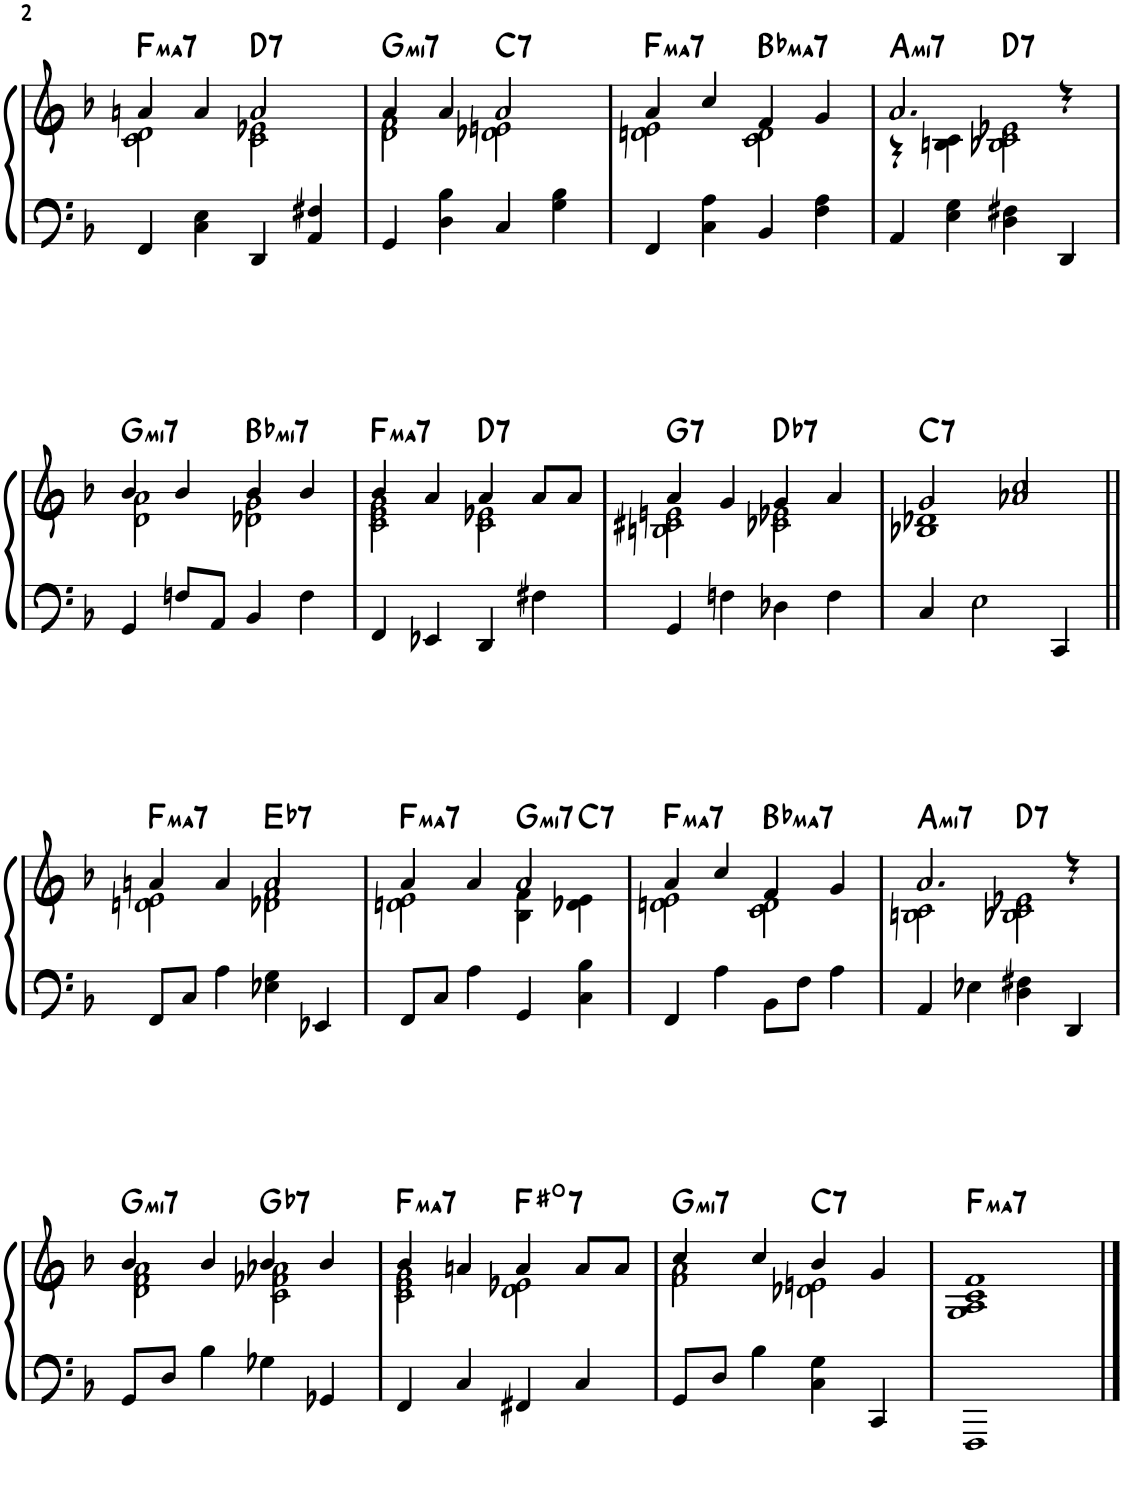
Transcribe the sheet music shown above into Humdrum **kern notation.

**kern	**kern	**harte
*part1	*part1	*part1
*staff2	*staff1	*
*I"Piano	*	*
*I'Pno.	*	*
!!LO:PB:g=z
*clefF4	*clefG2	*
*k[b-]	*k[b-]	*
*M4/4	*M4/4	*
=17	=17	=17
*	*^	*
!	!	!	!LO:H:kt=ma7
4FF/	4an/	2c\ 2d\	F:maj7
4C\ 4E\	4a/	.	.
!	!	!	!LO:H:kt=7
4DD/	2a/	2c\ 2e-X\	D:7
4AA/ 4F#X/	.	.	.
=18	=18	=18	=18
!	!	!	!LO:H:kt=mi7
4GG/	4a/	2d\ 2f\	G:min7
4D\ 4B-\	4a/	.	.
!	!	!	!LO:H:kt=7
4C/	2a/	2d-X\ 2en\	C:7
4G\ 4B-\	.	.	.
=19	=19	=19	=19
!	!	!	!LO:H:kt=ma7
4FF/	4a/	2dn\ 2e\	F:maj7
4C\ 4A\	4cc/	.	.
!	!	!	!LO:H:kt=ma7
4BB-/	4f/	2c\ 2d\	Bb:maj7
4F\ 4A\	4g/	.	.
=20	=20	=20	=20
!	!	!	!LO:H:kt=mi7
4AA/	2.a/	4r	A:min7
4E\ 4G\	.	4Bn\ 4c\	.
!	!	!	!LO:H:kt=7
4D\ 4F#X\	.	2B-X\ 2c\ 2e-X\	D:7
4DD/	4r	.	.
!!LO:LB:g=z	!!
=21	=21	=21	=21
!	!	!	!LO:H:kt=mi7
4GG/	4b-/	2d\ 2a\	G:min7
8Fn/L	4b-/	.	.
8AA/J	.	.	.
!	!	!	!LO:H:kt=mi7
4BB-/	4b-/	2d-X\ 2g\	Bb:min7
4F\	4b-/	.	.
=22	=22	=22	=22
!	!	!	!LO:H:kt=ma7
4FF/	4b-/	2c\ 2e\ 2g\	F:maj7
4EE-X/	4a/	.	.
!	!	!	!LO:H:kt=7
4DD/	4a/	2c\ 2e-X\	D:7
4F#X\	8a/L	.	.
.	8a/J	.	.
=23	=23	=23	=23
!	!	!	!LO:H:kt=7
4GG/	4a/	2Bn\ 2c#X\ 2en\	G:7
4Fn\	4g/	.	.
!	!	!	!LO:H:kt=7
4D-X\	4g/	2c-X\ 2e-X\	Db:7
4F\	4a/	.	.
=24	=24	=24	=24
!	!	!	!LO:H:kt=7
4C/	2g/	1B-X 1d-X	C:7
2E\	.	.	.
.	2a-X/ 2cc/	.	.
4CC/	.	.	.
!!LO:LB:g=z	!!
=25||	=25||	=25||	=25||
!	!	!	!LO:H:kt=ma7
8FF/L	4an/	2dn\ 2e\	F:maj7
8C/J	.	.	.
4A\	4a/	.	.
!	!	!	!LO:H:kt=7
4E-X\ 4G\	2a/	2d-X\ 2f\	Eb:7
4EE-X/	.	.	.
=26	=26	=26	=26
!	!	!	!LO:H:kt=ma7
8FF/L	4a/	2dn\ 2e\	F:maj7
8C/J	.	.	.
4A\	4a/	.	.
!	!	!	!LO:H:kt=mi7
4GG/	2a/	4B-\ 4f\	G:min7
!	!	!	!LO:H:kt=7
4C\ 4B-\	.	4d-X\ 4e\	C:7
=27	=27	=27	=27
!	!	!	!LO:H:kt=ma7
4FF/	4a/	2dn\ 2e\	F:maj7
4A\	4cc/	.	.
!	!	!	!LO:H:kt=ma7
8BB-\L	4f/	2c\ 2d\	Bb:maj7
8F\J	.	.	.
4A\	4g/	.	.
=28	=28	=28	=28
!	!	!	!LO:H:kt=mi7
4AA/	2.a/	2Bn\ 2c\	A:min7
4E-X\	.	.	.
!	!	!	!LO:H:kt=7
4D\ 4F#X\	.	2B-X\ 2c\ 2e-X\	D:7
4DD/	4r	.	.
!!LO:LB:g=z	!!
=29	=29	=29	=29
!	!	!	!LO:H:kt=mi7
8GG/L	4b-/	2d\ 2f\ 2a\	G:min7
8D/J	.	.	.
4B-\	4b-/	.	.
!	!	!	!LO:H:kt=7
4G-X\	4b-/	2c\ 2f-X\ 2a-X\	Gb:7
4GG-X/	4b-/	.	.
=30	=30	=30	=30
!	!	!	!LO:H:kt=ma7
4FF/	4b-/	2c\ 2e\ 2g\	F:maj7
4C/	4an/	.	.
!	!	!	!LO:H:kt=7
4FF#X/	4a/	2d\ 2e-X\	F#:dim7
4C/	8a/L	.	.
.	8a/J	.	.
=31	=31	=31	=31
!	!	!	!LO:H:kt=mi7
8GG/L	4cc/	2f\ 2a\	G:min7
8D/J	.	.	.
4B-\	4cc/	.	.
!	!	!	!LO:H:kt=7
4C\ 4G\	4b-/	2d-X\ 2en\	C:7
4CC/	4g/	.	.
=32	=32	=32	=32
!	!	!	!LO:H:kt=ma7
1FFF	1f	1G 1A 1c	F:maj7
*	*v	*v	*
==	==	==
*-	*-	*-
